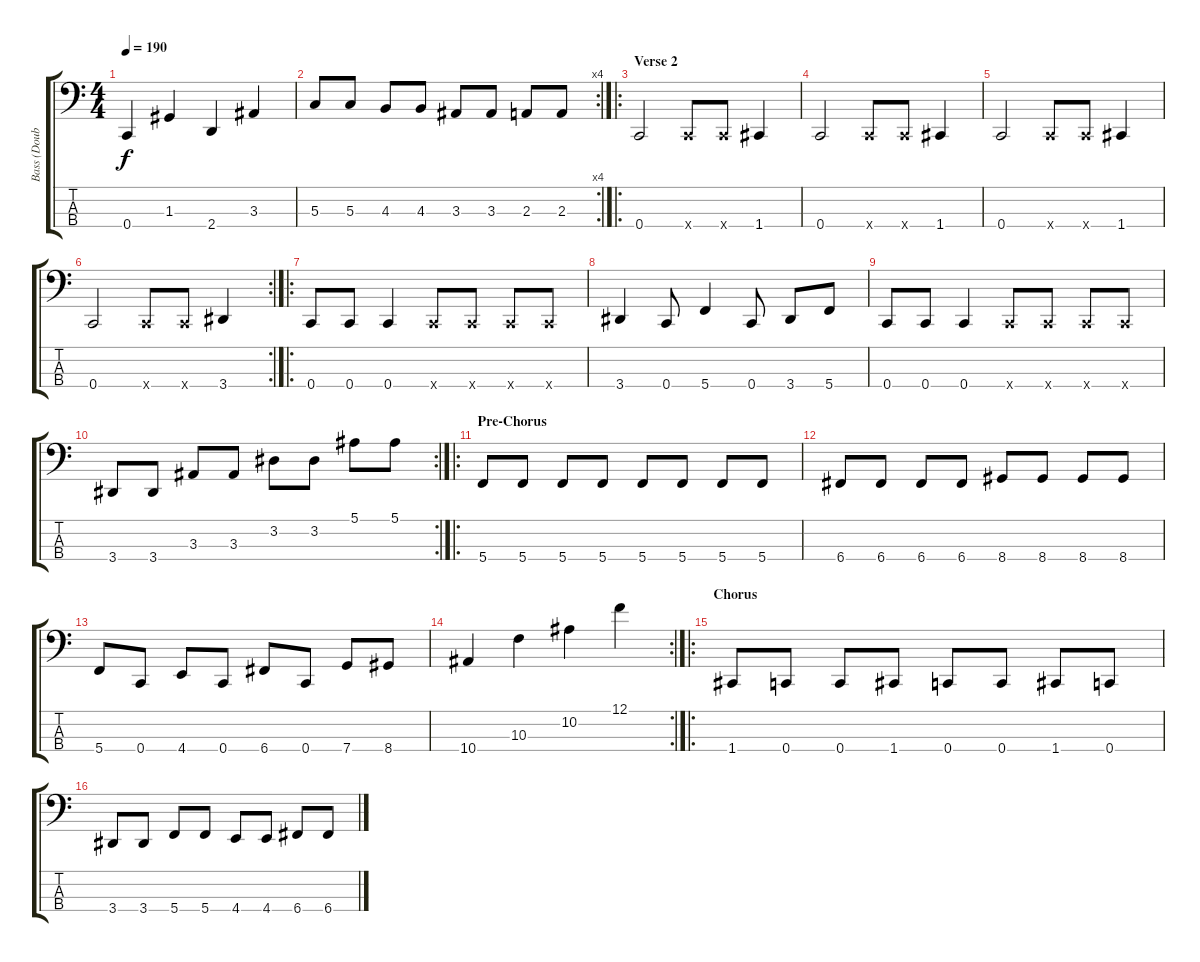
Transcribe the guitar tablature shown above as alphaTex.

\track ("Bass (Double)" "Bass (Doub") {instrument slapbass1}
\staff {score tabs}
\tuning (F2 C2 G1 C1) {hide}
\ts (4 4)
\tempo 190
\clef f4
\ks c
0.4.4{dy f} 1.3.4 2.4.4 3.3.4 |
\rc 4
5.3.8 5.3.8 4.3.8 4.3.8 3.3.8 3.3.8 2.3.8 2.3.8 |
\ro
\section ("" "Verse 2")
0.4.2 0.4{x}.8 0.4{x}.8 1.4.4 |
0.4.2 0.4{x}.8 0.4{x}.8 1.4.4 |
0.4.2 0.4{x}.8 0.4{x}.8 1.4.4 |
\rc 2
0.4.2 0.4{x}.8 0.4{x}.8 3.4.4 |
\ro
0.4.8 0.4.8 0.4.4 0.4{x}.8 0.4{x}.8 0.4{x}.8 0.4{x}.8 |
3.4.4 0.4.8 5.4.4 0.4.8 3.4.8 5.4.8 |
0.4.8 0.4.8 0.4.4 0.4{x}.8 0.4{x}.8 0.4{x}.8 0.4{x}.8 |
\rc 2
3.4.8 3.4.8 3.3.8 3.3.8 3.2.8 3.2.8 5.1.8 5.1.8 |
\ro
\section ("" "Pre-Chorus")
5.4.8 5.4.8 5.4.8 5.4.8 5.4.8 5.4.8 5.4.8 5.4.8 |
6.4.8 6.4.8 6.4.8 6.4.8 8.4.8 8.4.8 8.4.8 8.4.8 |
5.4.8 0.4.8 4.4.8 0.4.8 6.4.8 0.4.8 7.4.8 8.4.8 |
\rc 2
10.4.4 10.3.4 10.2.4 12.1.4 |
\ro
\section ("" "Chorus")
1.4.8 0.4.8 0.4.8 1.4.8 0.4.8 0.4.8 1.4.8 0.4.8 |
3.4.8 3.4.8 5.4.8 5.4.8 4.4.8 4.4.8 6.4.8 6.4.8
